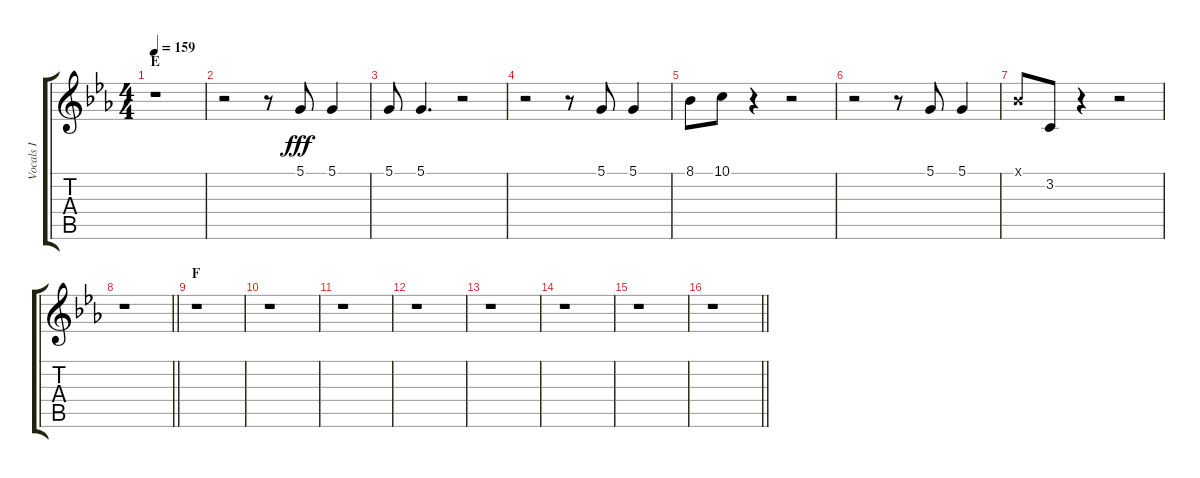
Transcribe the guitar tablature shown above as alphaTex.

\track ("Vocals I" "Vocals I") {instrument voiceoohs}
\staff {score tabs}
\tuning (D4 A3 F3 C3 G2 C2) {hide}
\ts (4 4)
\section ("" "E")
\tempo 159
\clef g2
\ks eb
r.1{dy fff} |
r.2 r.8 5.1.8 5.1.4 |
5.1.8 5.1.4{d} r.2 |
r.2 r.8 5.1.8 5.1.4 |
8.1.8 10.1.8 r.4 r.2 |
r.2 r.8 5.1.8 5.1.4 |
8.1{x}.8 3.2.8 r.4 r.2 |
\barLineRight lightlight
r.1 |
\section ("" "F")
r.1 |
r.1 |
r.1 |
r.1 |
r.1 |
r.1 |
r.1 |
\barLineRight lightlight
r.1
